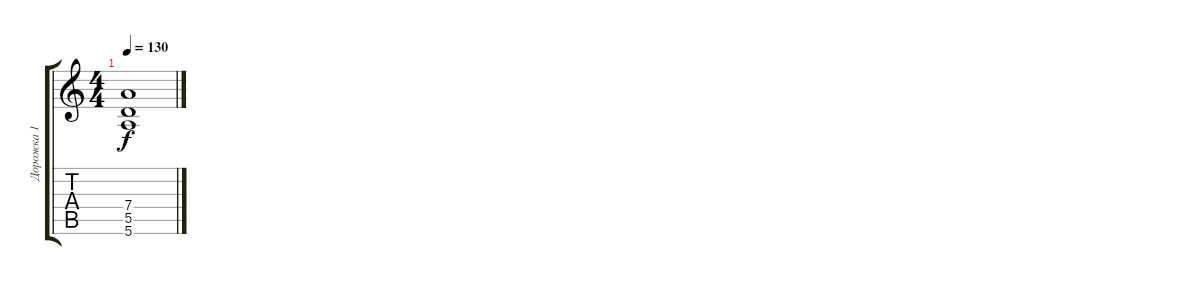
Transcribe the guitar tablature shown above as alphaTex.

\track ("Дорожка 1" "Дорожка 1") {instrument distortionguitar}
\staff {score tabs}
\tuning (E4 B3 G3 D3 A2 E2) {hide}
\ts (4 4)
\tempo 130
\clef g2
\ks c
(7.4 5.5 5.6).1{dy f}
